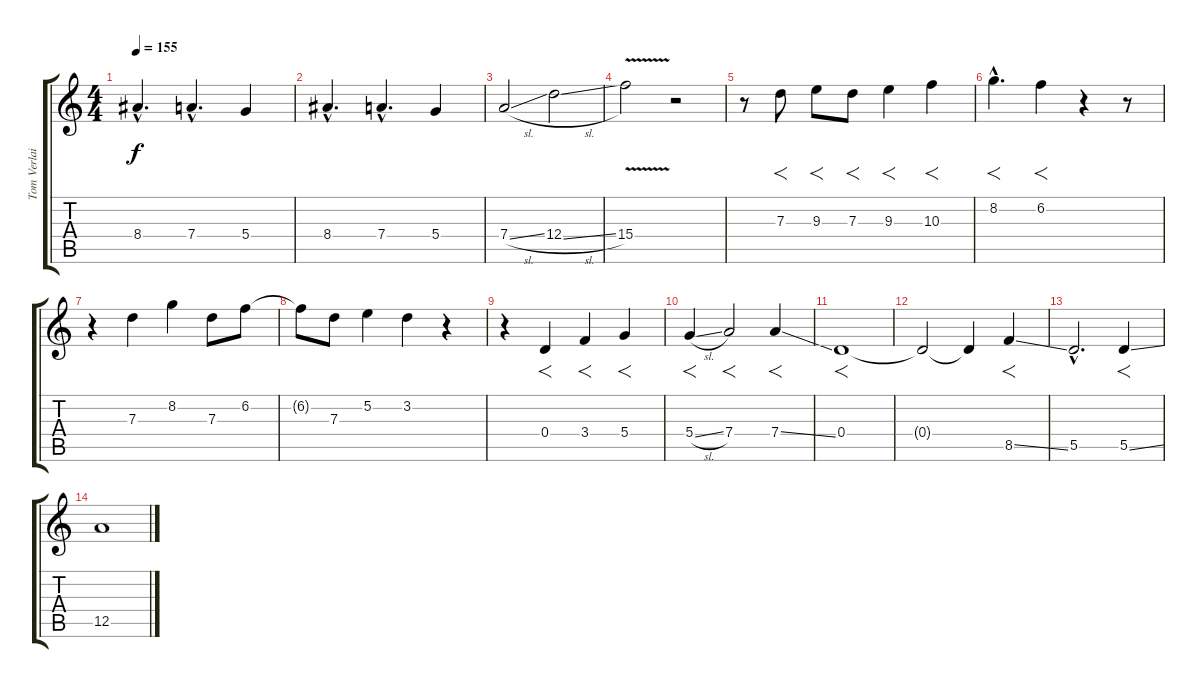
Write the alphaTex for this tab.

\track ("Tom Verlaine" "Tom Verlai") {instrument overdrivenguitar}
\staff {score tabs}
\tuning (E4 B3 G3 D3 A2 E2) {hide}
\ts (4 4)
\tempo 155
\clef g2
\ks c
8.4{hac}.4{d dy f} 7.4{hac}.4{d} 5.4.4 |
8.4{hac}.4{d} 7.4{hac}.4{d} 5.4.4 |
7.4{sl}.2 12.4{sl}.2 |
15.4{v}.2 r.2 |
r.8 7.3.8{f} 9.3.8{f} 7.3.8{f} 9.3.4{f} 10.3.4{f} |
8.2{hac}.4{f d} 6.2.4{f} r.4 r.8 |
r.4 7.3.4 8.2.4 7.3.8 6.2.8 |
6.2{t}.8 7.3.8 5.2.4 3.2.4 r.4 |
r.4 0.4.4{f} 3.4.4{f} 5.4.4{f} |
5.4{sl}.4{f} 7.4.2{f} 7.4{ss}.4{f} |
0.4.1{f} |
0.4{t}.2 0.4{t}.4 8.5{ss}.4{f} |
5.5{hac}.2{d} 5.5{ss}.4{f} |
12.5.1
